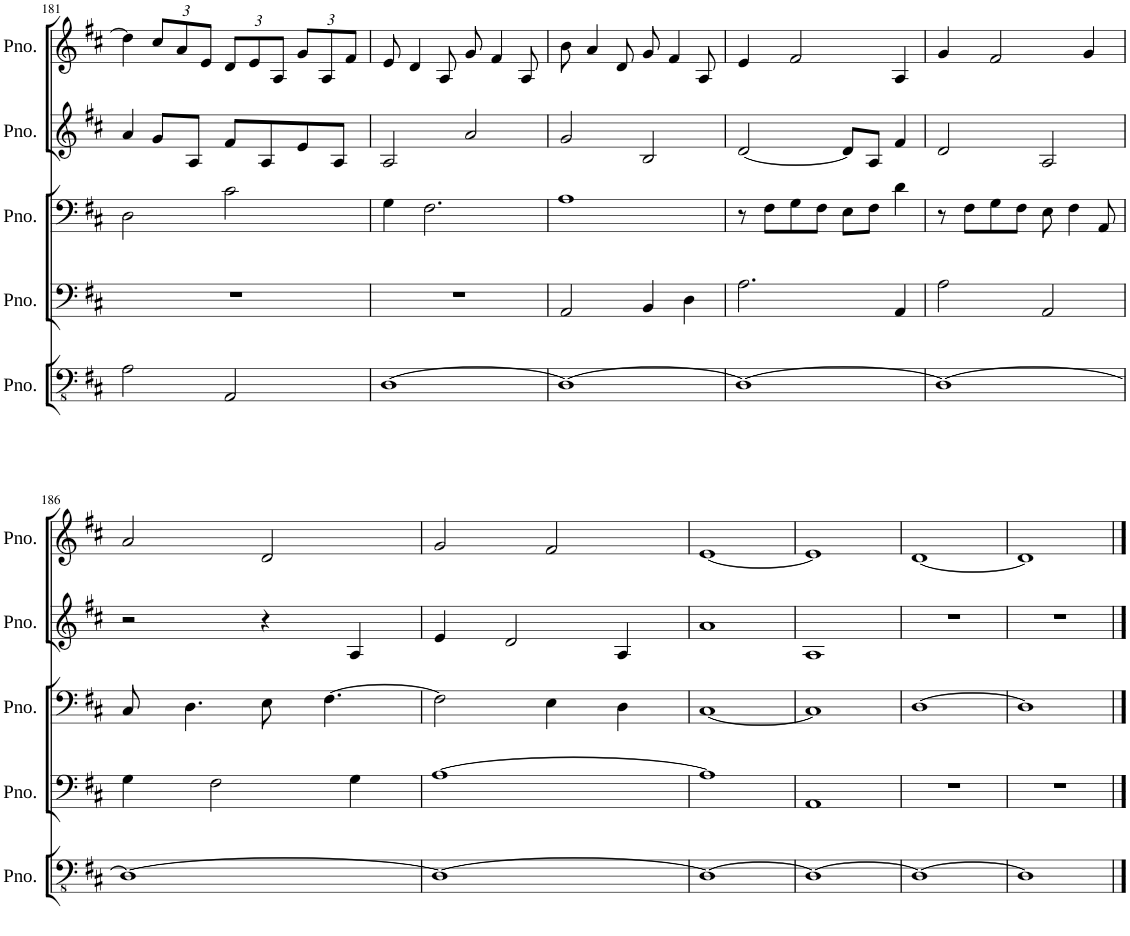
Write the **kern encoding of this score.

**kern	**kern	**kern	**kern	**kern
*part5	*part4	*part3	*part2	*part1
*staff5	*staff4	*staff3	*staff2	*staff1
*I"Piano	*I"Piano	*I"Piano	*I"Piano	*I"Piano
*I'Pno.	*I'Pno.	*I'Pno.	*I'Pno.	*I'Pno.
!!LO:PB:g=z
*clefFv4	*clefF4	*clefF4	*clefG2	*clefG2
*k[f#c#]	*k[f#c#]	*k[f#c#]	*k[f#c#]	*k[f#c#]
*M2/2	*M2/2	*M2/2	*M2/2	*M2/2
=181	=181	=181	=181	=181
2AA\	1r	2D\	4a/	4dd\]
*	*	*	*	*Xbrackettup
.	.	.	8g/L	12cc#/L
.	.	.	.	12a/
.	.	.	8A/J	.
.	.	.	.	12e/J
2AAA/	.	2c#\	8f#/L	12d/L
.	.	.	.	12e/
.	.	.	8A/	.
.	.	.	.	12A/J
.	.	.	8e/	12g/L
.	.	.	.	12A/
.	.	.	8A/J	.
.	.	.	.	12f#/J
=182	=182	=182	=182	=182
[1DD	1r	4G\	2A/	8e/
.	.	.	.	4d/
.	.	2.F#\	.	.
.	.	.	.	8A/
.	.	.	2a/	8g/
.	.	.	.	4f#/
.	.	.	.	8A/
=183	=183	=183	=183	=183
1DD_	2AA/	1A	2g/	8b\
.	.	.	.	4a/
.	.	.	.	8d/
.	4BB/	.	2B/	8g/
.	.	.	.	4f#/
.	4D\	.	.	.
.	.	.	.	8A/
=184	=184	=184	=184	=184
1DD_	2.A\	8r	[2d/	4e/
.	.	8F#\L	.	.
.	.	8G\	.	2f#/
.	.	8F#\J	.	.
.	.	8E\L	8d/L]	.
.	.	8F#\J	8A/J	.
.	4AA/	4d\	4f#/	4A/
=185	=185	=185	=185	=185
1DD_	2A\	8r	2d/	4g/
.	.	8F#\L	.	.
.	.	8G\	.	2f#/
.	.	8F#\J	.	.
.	2AA/	8E\	2A/	.
.	.	4F#\	.	.
.	.	.	.	4g/
.	.	8AA/	.	.
!!LO:LB:g=z
=186	=186	=186	=186	=186
1DD_	4G\	8C#/	2r	2a/
.	.	4.D\	.	.
.	2F#\	.	.	.
.	.	8E\	4r	2d/
.	.	[4.F#\	.	.
.	4G\	.	4A/	.
=187	=187	=187	=187	=187
1DD_	[1A	2F#\]	4e/	2g/
.	.	.	2d/	.
.	.	4E\	.	2f#/
.	.	4D\	4A/	.
=188	=188	=188	=188	=188
1DD_	1A]	[1C#	1a	[1e
=189	=189	=189	=189	=189
1DD_	1AA	1C#]	1A	1e]
=190	=190	=190	=190	=190
1DD_	1r	[1D	1r	[1d
=191	=191	=191	=191	=191
1DD]	1r	1D]	1r	1d]
==	==	==	==	==
*-	*-	*-	*-	*-
